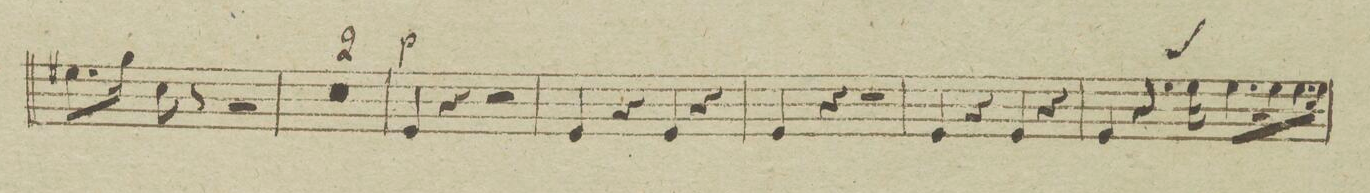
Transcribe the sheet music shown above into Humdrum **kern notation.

**kern	**dynam
*I"Basso	*
*clefF4	*
*k[]	*
*met(c)	*
*M4/4	*
8.G#X\L	.
16B\Jk	.
8E\	.
8r	.
2r	.
=15	=15
0r	.
=16	=16
=17	=17
4GG/	p
4r	.
2r	.
=18	=18
4GG/	.
4r	.
4GG/	.
4r	.
=19	=19
4GG/	.
4r	.
2r	.
=20	=20
4GG/	.
4r	.
4GG/	.
4r	.
=21	=21
4GG/	.
8.r	.
16G\	f
8.G\L	.
16G\K	.
8.G\	.
16G\Jk	.
=22	=22
*-	*-
